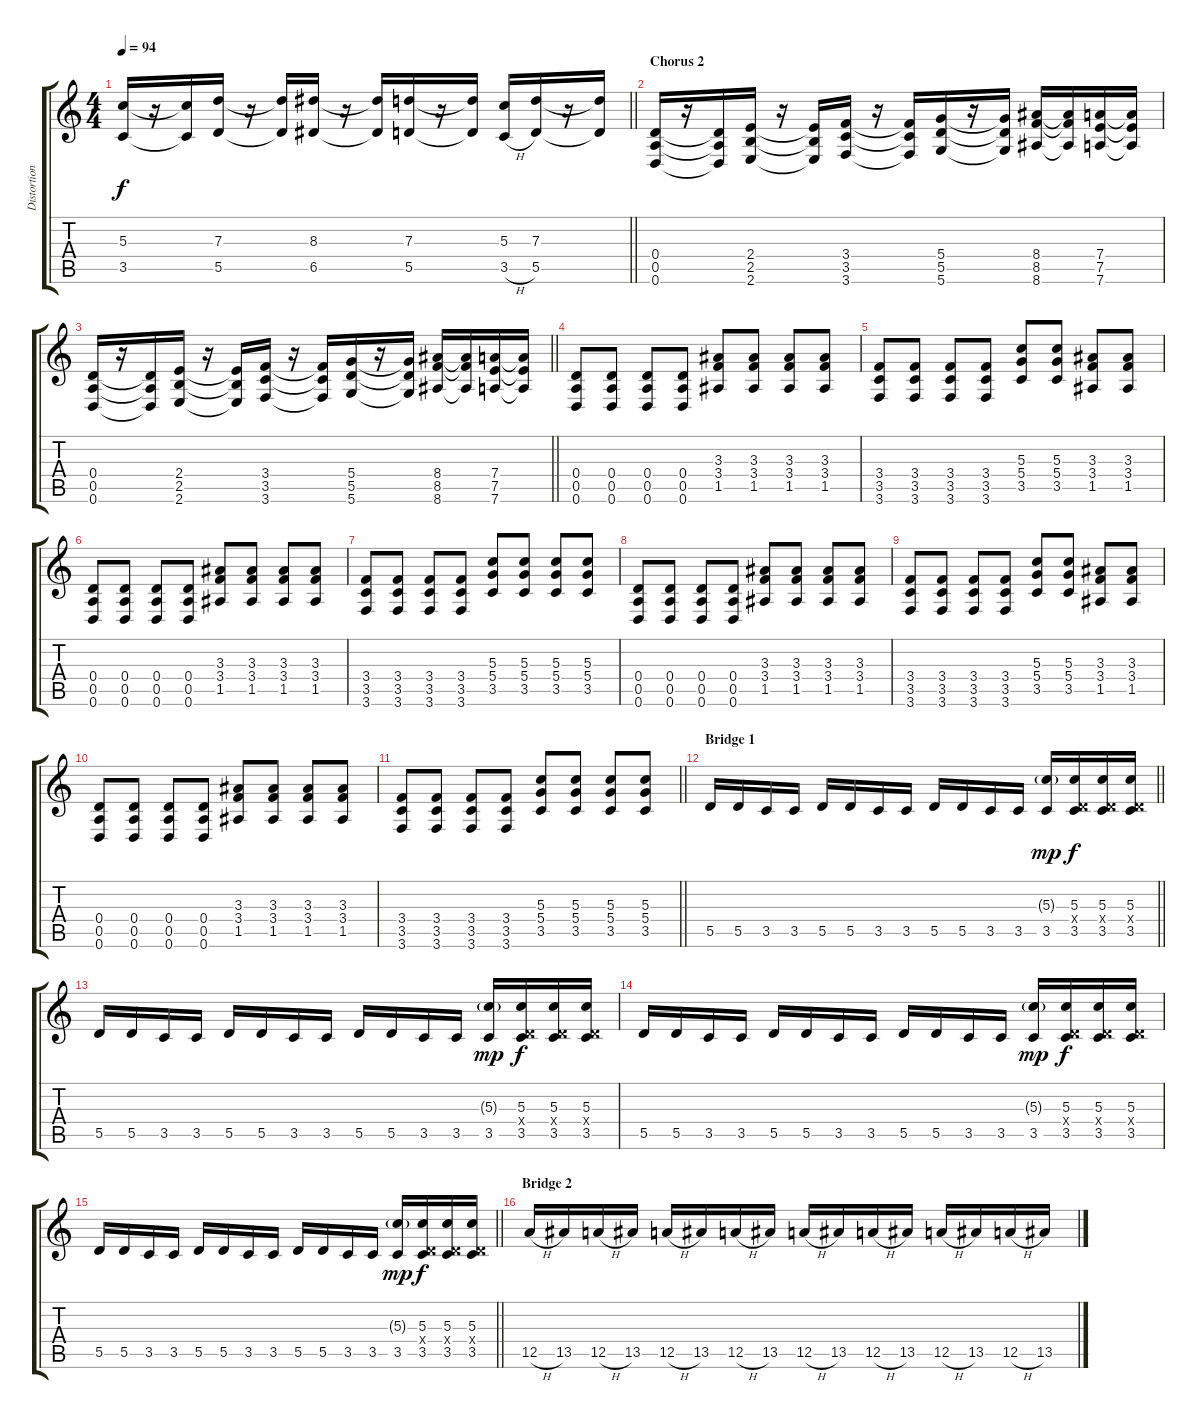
\track ("Distortion (Right)" "Distortion") {instrument distortionguitar}
\staff {score tabs}
\tuning (E4 B3 G3 D3 A2 D2) {hide}
\ts (4 4)
\tempo 94
\clef g2
\barLineRight lightlight
\ks c
(5.3 3.5).16{dy f balance 10} r.16 (5.3{t} 3.5{t}).16 (7.3 5.5).16 r.16 (7.3{t} 5.5{t}).16 (8.3 6.5).16 r.16 (8.3{t} 6.5{t}).16 (7.3 5.5).16 r.16 (7.3{t} 5.5{t}).16 (5.3 3.5{h}).16 (7.3 5.5).16 r.16 (7.3{t} 5.5{t}).16 |
\section ("" "Chorus 2")
(0.4 0.5 0.6).16{balance 8} r.16 (0.4{t} 0.5{t} 0.6{t}).16 (2.4 2.5 2.6).16 r.16 (2.4{t} 2.5{t} 2.6{t}).16 (3.4 3.5 3.6).16 r.16 (3.4{t} 3.5{t} 3.6{t}).16 (5.4 5.5 5.6).16 r.16 (5.4{t} 5.5{t} 5.6{t}).16 (8.4 8.5 8.6).16 (8.4{t} 8.5{t} 8.6{t}).16 (7.4 7.5 7.6).16 (7.4{t} 7.5{t} 7.6{t}).16 |
\barLineRight lightlight
(0.4 0.5 0.6).16 r.16 (0.4{t} 0.5{t} 0.6{t}).16 (2.4 2.5 2.6).16 r.16 (2.4{t} 2.5{t} 2.6{t}).16 (3.4 3.5 3.6).16 r.16 (3.4{t} 3.5{t} 3.6{t}).16 (5.4 5.5 5.6).16 r.16 (5.4{t} 5.5{t} 5.6{t}).16 (8.4 8.5 8.6).16 (8.4{t} 8.5{t} 8.6{t}).16 (7.4 7.5 7.6).16 (7.4{t} 7.5{t} 7.6{t}).16 |
(0.4 0.5 0.6).8 (0.4 0.5 0.6).8 (0.4 0.5 0.6).8 (0.4 0.5 0.6).8 (3.3 3.4 1.5).8 (3.3 3.4 1.5).8 (3.3 3.4 1.5).8 (3.3 3.4 1.5).8 |
(3.4 3.5 3.6).8 (3.4 3.5 3.6).8 (3.4 3.5 3.6).8 (3.4 3.5 3.6).8 (5.3 5.4 3.5).8 (5.3 5.4 3.5).8 (3.3 3.4 1.5).8 (3.3 3.4 1.5).8 |
(0.4 0.5 0.6).8 (0.4 0.5 0.6).8 (0.4 0.5 0.6).8 (0.4 0.5 0.6).8 (3.3 3.4 1.5).8 (3.3 3.4 1.5).8 (3.3 3.4 1.5).8 (3.3 3.4 1.5).8 |
(3.4 3.5 3.6).8 (3.4 3.5 3.6).8 (3.4 3.5 3.6).8 (3.4 3.5 3.6).8 (5.3 5.4 3.5).8 (5.3 5.4 3.5).8 (5.3 5.4 3.5).8 (5.3 5.4 3.5).8 |
(0.4 0.5 0.6).8 (0.4 0.5 0.6).8 (0.4 0.5 0.6).8 (0.4 0.5 0.6).8 (3.3 3.4 1.5).8 (3.3 3.4 1.5).8 (3.3 3.4 1.5).8 (3.3 3.4 1.5).8 |
(3.4 3.5 3.6).8 (3.4 3.5 3.6).8 (3.4 3.5 3.6).8 (3.4 3.5 3.6).8 (5.3 5.4 3.5).8 (5.3 5.4 3.5).8 (3.3 3.4 1.5).8 (3.3 3.4 1.5).8 |
(0.4 0.5 0.6).8 (0.4 0.5 0.6).8 (0.4 0.5 0.6).8 (0.4 0.5 0.6).8 (3.3 3.4 1.5).8 (3.3 3.4 1.5).8 (3.3 3.4 1.5).8 (3.3 3.4 1.5).8 |
\barLineRight lightlight
(3.4 3.5 3.6).8 (3.4 3.5 3.6).8 (3.4 3.5 3.6).8 (3.4 3.5 3.6).8 (5.3 5.4 3.5).8 (5.3 5.4 3.5).8 (5.3 5.4 3.5).8 (5.3 5.4 3.5).8 |
\section ("" "Bridge 1")
\barLineRight lightlight
5.5.16{balance 0} 5.5.16 3.5.16 3.5.16 5.5.16 5.5.16 3.5.16 3.5.16 5.5.16 5.5.16 3.5.16 3.5.16 (5.3{g} 3.5).16{dy mp} (5.3 0.4{x} 3.5).16{dy f} (5.3 0.4{x} 3.5).16 (5.3 0.4{x} 3.5).16 |
5.5.16 5.5.16 3.5.16 3.5.16 5.5.16 5.5.16 3.5.16 3.5.16 5.5.16 5.5.16 3.5.16 3.5.16 (5.3{g} 3.5).16{dy mp} (5.3 0.4{x} 3.5).16{dy f} (5.3 0.4{x} 3.5).16 (5.3 0.4{x} 3.5).16 |
5.5.16 5.5.16 3.5.16 3.5.16 5.5.16 5.5.16 3.5.16 3.5.16 5.5.16 5.5.16 3.5.16 3.5.16 (5.3{g} 3.5).16{dy mp} (5.3 0.4{x} 3.5).16{dy f} (5.3 0.4{x} 3.5).16 (5.3 0.4{x} 3.5).16 |
\barLineRight lightlight
5.5.16 5.5.16 3.5.16 3.5.16 5.5.16 5.5.16 3.5.16 3.5.16 5.5.16 5.5.16 3.5.16 3.5.16 (5.3{g} 3.5).16{dy mp} (5.3 0.4{x} 3.5).16{dy f} (5.3 0.4{x} 3.5).16 (5.3 0.4{x} 3.5).16 |
\section ("" "Bridge 2")
12.5{h}.16 13.5.16 12.5{h}.16 13.5.16 12.5{h}.16 13.5.16 12.5{h}.16 13.5.16 12.5{h}.16 13.5.16 12.5{h}.16 13.5.16 12.5{h}.16 13.5.16 12.5{h}.16 13.5.16
